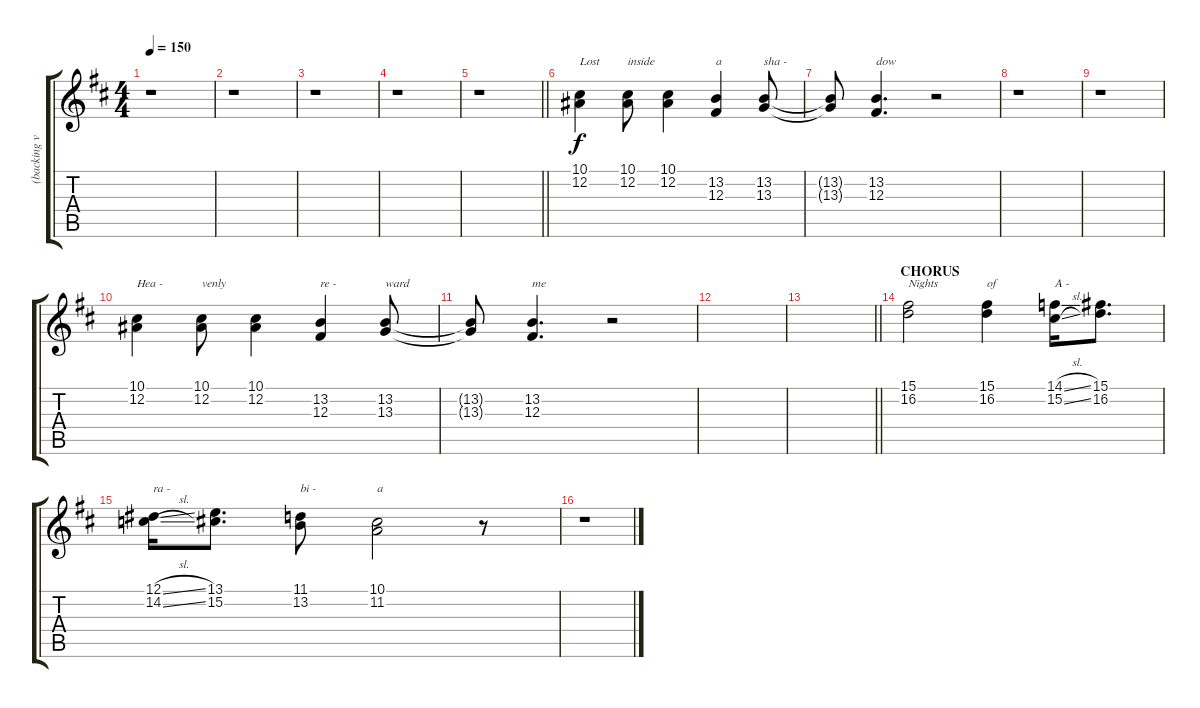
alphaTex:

\track ("(backing vocals)" "(backing v") {instrument choiraahs}
\staff {score tabs}
\tuning (Eb4 Bb3 Gb3 Db3 Ab2 Eb2) {hide}
\ts (4 4)
\tempo 150
\clef g2
\ks bminor
r.1{dy f} |
r.1 |
r.1 |
r.1 |
\barLineRight lightlight
r.1 |
(10.1 12.2).4{txt "Lost"} (10.1 12.2).8{txt "inside"} (10.1 12.2).4 (13.2 12.3).4{txt "a"} (13.2 13.3).8{txt "sha -"} |
(13.2{t} 13.3{t}).8 (13.2 12.3).4{d txt "dow"} r.2 |
r.1 |
r.1 |
(10.1 12.2).4{txt "Hea -"} (10.1 12.2).8{txt "venly"} (10.1 12.2).4 (13.2 12.3).4{txt "re -"} (13.2 13.3).8{txt "ward"} |
(13.2{t} 13.3{t}).8 (13.2 12.3).4{d txt "me"} r.2 |
|
\barLineRight lightlight
|
\section ("" "CHORUS")
(15.1 16.2).2{txt "Nights"} (15.1 16.2).4{txt "of"} (14.1{sl} 15.2{sl}).16{txt "A -"} (15.1 16.2).8{d} |
(12.1{sl} 14.2{sl}).16{txt "ra -"} (13.1 15.2).8{d} (11.1 13.2).8{txt "bi -"} (10.1 11.2).2{txt "a"} r.8 |
r.1
